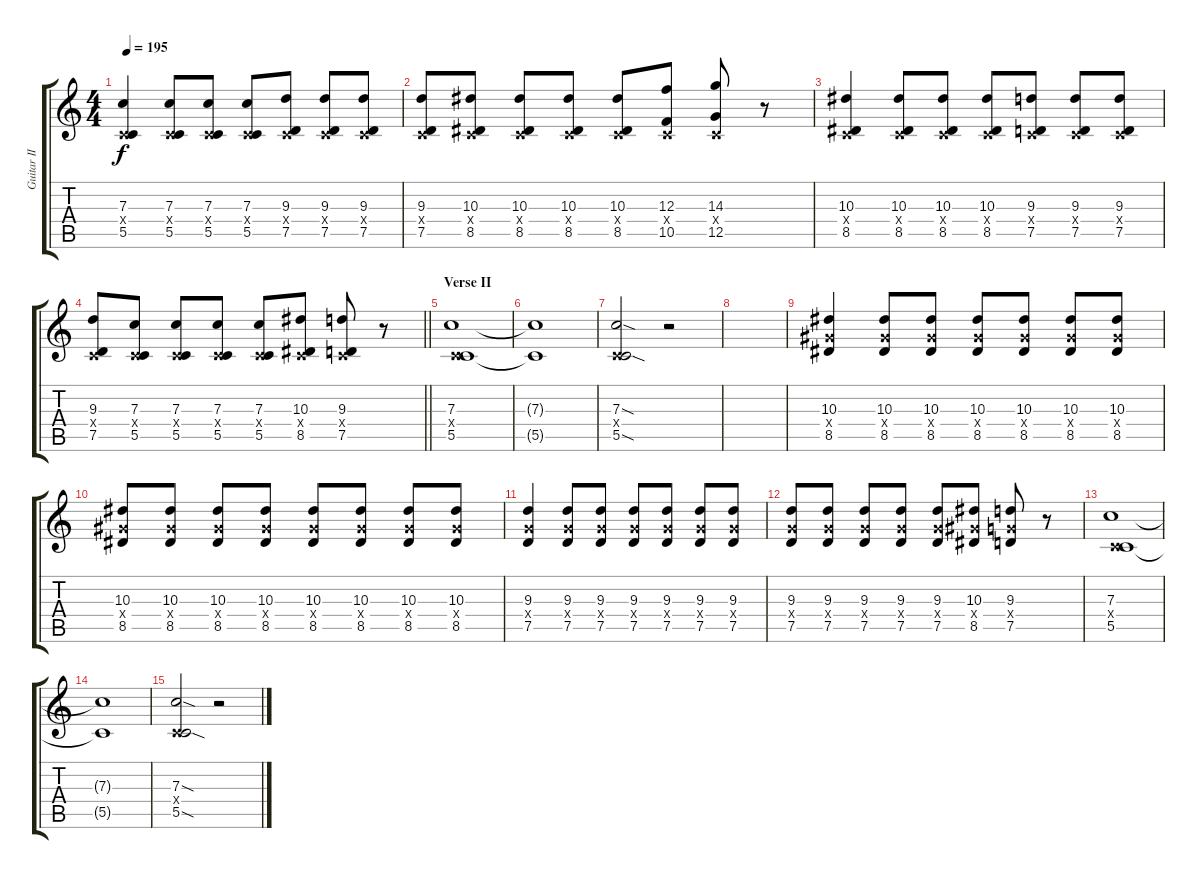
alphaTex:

\track ("Guitar II" "Guitar II") {instrument distortionguitar}
\staff {score tabs}
\tuning (D4 A3 F3 C3 G2 C2) {hide}
\ts (4 4)
\tempo 195
\clef g2
\ks c
(7.3 0.4{x} 5.5).4{dy f} (7.3 0.4{x} 5.5).8 (7.3 0.4{x} 5.5).8 (7.3 0.4{x} 5.5).8 (9.3 0.4{x} 7.5).8 (9.3 0.4{x} 7.5).8 (9.3 0.4{x} 7.5).8 |
(9.3 0.4{x} 7.5).8 (10.3 0.4{x} 8.5).8 (10.3 0.4{x} 8.5).8 (10.3 0.4{x} 8.5).8 (10.3 0.4{x} 8.5).8 (12.3 0.4{x} 10.5).8 (14.3 0.4{x} 12.5).8 r.8 |
(10.3 0.4{x} 8.5).4 (10.3 0.4{x} 8.5).8 (10.3 0.4{x} 8.5).8 (10.3 0.4{x} 8.5).8 (9.3 0.4{x} 7.5).8 (9.3 0.4{x} 7.5).8 (9.3 0.4{x} 7.5).8 |
\barLineRight lightlight
(9.3 0.4{x} 7.5).8 (7.3 0.4{x} 5.5).8 (7.3 0.4{x} 5.5).8 (7.3 0.4{x} 5.5).8 (7.3 0.4{x} 5.5).8 (10.3 0.4{x} 8.5).8 (9.3 0.4{x} 7.5).8 r.8 |
\section ("" "Verse II")
(7.3 0.4{x} 5.5).1 |
(7.3{t} 5.5{t}).1 |
(7.3{sod} 0.4{x} 5.5{sod}).2 r.2 |
|
(10.3 8.4{x} 8.5).4 (10.3 8.4{x} 8.5).8 (10.3 8.4{x} 8.5).8 (10.3 8.4{x} 8.5).8 (10.3 8.4{x} 8.5).8 (10.3 8.4{x} 8.5).8 (10.3 8.4{x} 8.5).8 |
(10.3 8.4{x} 8.5).8 (10.3 8.4{x} 8.5).8 (10.3 8.4{x} 8.5).8 (10.3 8.4{x} 8.5).8 (10.3 8.4{x} 8.5).8 (10.3 8.4{x} 8.5).8 (10.3 8.4{x} 8.5).8 (10.3 8.4{x} 8.5).8 |
(9.3 7.4{x} 7.5).4 (9.3 7.4{x} 7.5).8 (9.3 7.4{x} 7.5).8 (9.3 7.4{x} 7.5).8 (9.3 7.4{x} 7.5).8 (9.3 7.4{x} 7.5).8 (9.3 7.4{x} 7.5).8 |
(9.3 7.4{x} 7.5).8 (9.3 7.4{x} 7.5).8 (9.3 7.4{x} 7.5).8 (9.3 7.4{x} 7.5).8 (9.3 7.4{x} 7.5).8 (10.3 8.4{x} 8.5).8 (9.3 7.4{x} 7.5).8 r.8 |
(7.3 0.4{x} 5.5).1 |
(7.3{t} 5.5{t}).1 |
(7.3{sod} 0.4{x} 5.5{sod}).2 r.2
